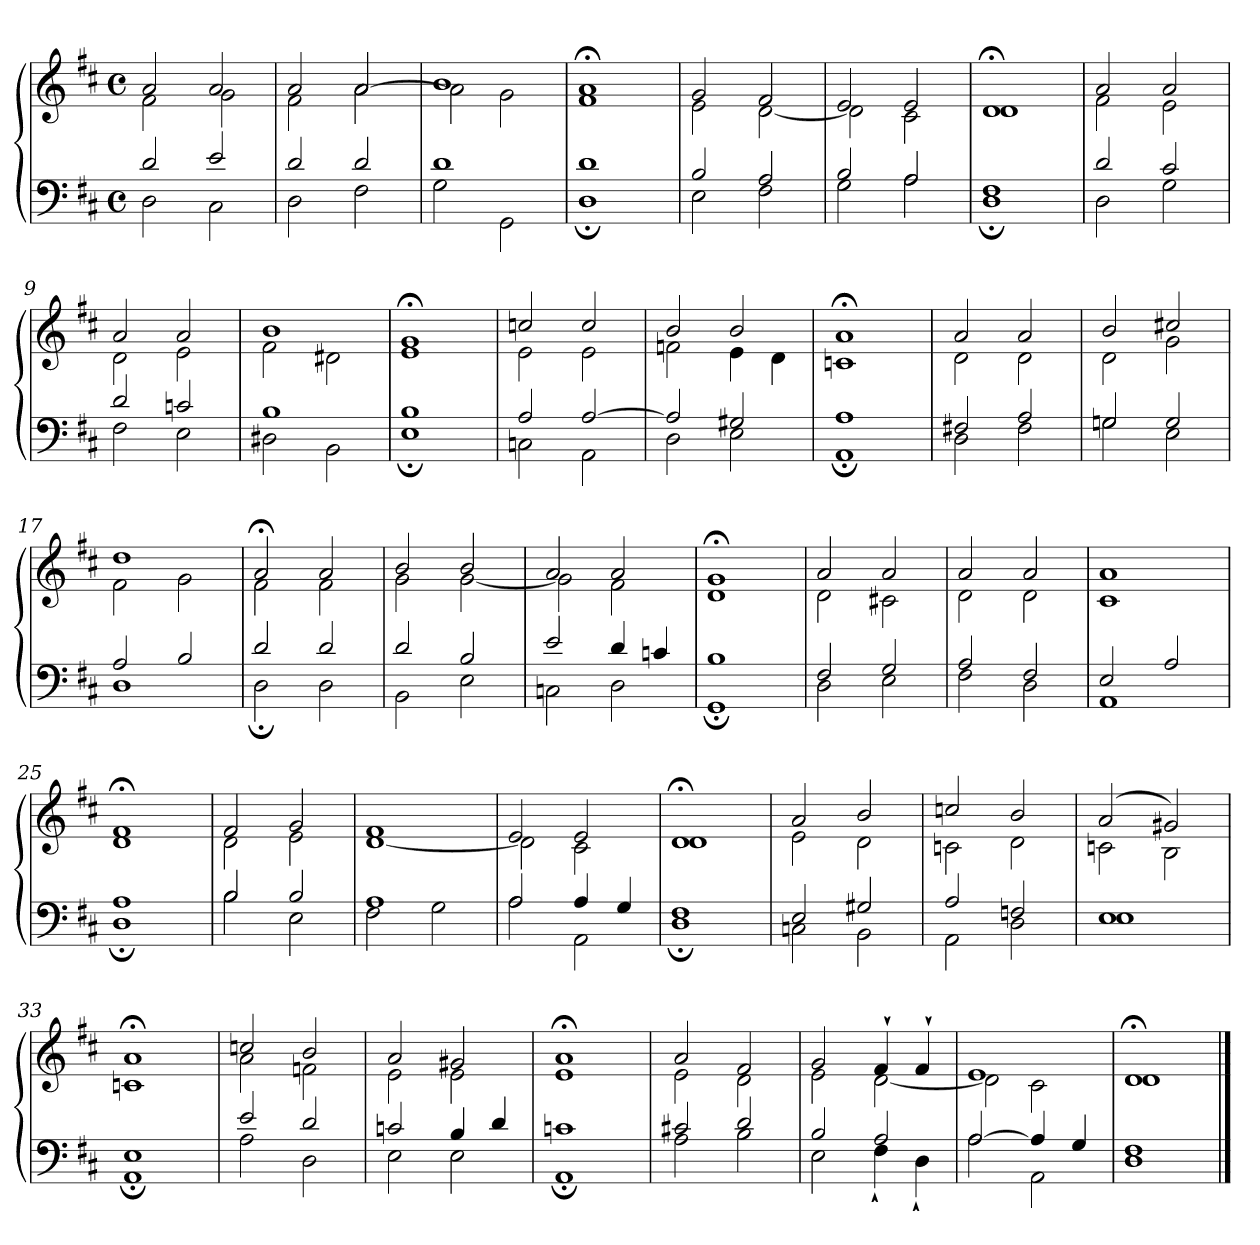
**kern	**kern
*part1	*part1
*staff2	*staff1
*clefF4	*clefG2
*k[f#c#]	*k[f#c#]
*M4/4	*M4/4
*met(c)	*met(c)
=1	=1
*^	*^
2d	2D	2a	2f#
2e	2C#	2a	2g
=2	=2	=2	=2
2d	2D	2a	2f#
2d	2F#	[2a	2a
=3	=3	=3	=3
1d	2G	1b	2a]
.	2GG	.	2g
=4	=4	=4	=4
1d	1D;	1a;<	1f#
=5	=5	=5	=5
2B	2E	2g	2e
2A	2F#	2f#	[2d
=6	=6	=6	=6
2B	2G	2e	2d]
2A	2A	2e	2c#
=7	=7	=7	=7
1F#	1D;	1d;<	1d
=8	=8	=8	=8
2d	2D	2a	2f#
2c#	2G	2a	2e
=9	=9	=9	=9
2d	2F#	2a	2d
2cn	2E	2a	2e
=10	=10	=10	=10
1B	2D#X	1b	2f#
.	2BB	.	2d#X
!!LO:LB:g=z	!!
=11	=11	=11	=11
1B	1E;	1g;<	1e
=12	=12	=12	=12
2A	2Cn	2ccn	2e
[2A	2AA	2cc	2e
=13	=13	=13	=13
2A]	2D	2b	2fn
2G#X	2E	2b	4e
.	.	.	4d
=14	=14	=14	=14
1A	1AA;	1a;<	1cn
=15	=15	=15	=15
2F#X	2D	2a	2d
2A	2F#	2a	2d
=16	=16	=16	=16
2Gn	2G	2b	2d
2G	2E	2cc#X	2g
=17	=17	=17	=17
2A	1D	1dd	2f#
2B	.	.	2g
=18	=18	=18	=18
2d	2D;	2a;<	2f#
2d	2D	2a	2f#
=19	=19	=19	=19
2d	2BB	2b	2g
2B	2E	2b	[2g
=20	=20	=20	=20
2e	2Cn	2a	2g]
4d	2D	2a	2f#
4cn	.	.	.
!!LO:LB:g=z	!!
=21	=21	=21	=21
1B	1GG;	1g;<	1d
=22	=22	=22	=22
2F#	2D	2a	2d
2G	2E	2a	2c#X
=23	=23	=23	=23
2A	2F#	2a	2d
2F#	2D	2a	2d
=24	=24	=24	=24
2E	1AA	1a	1c#
2A	.	.	.
=25	=25	=25	=25
1A	1D;	1f#;<	1d
=26	=26	=26	=26
2B	2B	2f#	2d
2B	2E	2g	2e
=27	=27	=27	=27
1A	2F#	1f#	[1d
.	2G	.	.
=28	=28	=28	=28
2A	2A	2e	2d]
4A	2AA	2e	2c#
4G	.	.	.
=29	=29	=29	=29
1F#	1D;	1d;<	1d
=30	=30	=30	=30
2E	2Cn	2a	2e
2G#X	2BB	2b	2d
!!LO:LB:g=z	!!
=31	=31	=31	=31
2A	2AA	2ccn	2cn
2Fn	2D	2b	2d
=32	=32	=32	=32
1E	1E	(2a	2cn
.	.	2g#X)	2B
=33	=33	=33	=33
1E	1AA;	1a;<	1cn
=34	=34	=34	=34
2e	2A	2ccn	2a
2d	2D	2b	2fn
=35	=35	=35	=35
2cn	2E	2a	2e
4B	2E	2g#X	2e
4d	.	.	.
=36	=36	=36	=36
1cn	1AA;	1a;<	1e
=37	=37	=37	=37
2c#X	2A	2a	2e
2d	2B	2f#	2d
=38	=38	=38	=38
2B	2E	2g	2e
2A	4F#`	4f#`	[2d
.	4D`	4f#`	.
=39	=39	=39	=39
[2A	2A	1e	2d]
4A]	2AA	.	2c#
4G	.	.	.
=40	=40	=40	=40
1F#	1D	1d;<	1d
*v	*v	*	*
*	*v	*v
==	==
*-	*-
